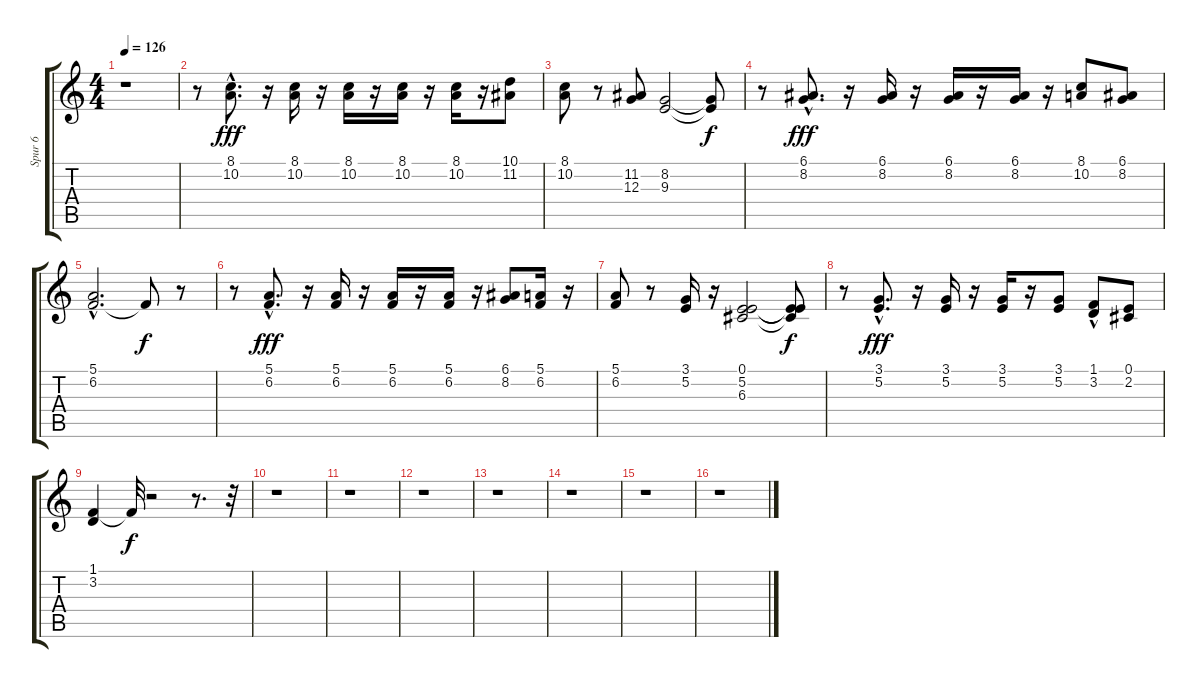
\track ("Spur 6" "Spur 6") {instrument accordion}
\staff {score tabs}
\tuning (E4 B3 G3 D3 A2 E2) {hide}
\ts (4 4)
\tempo 126
\clef g2
\ks c
r.1{dy fff instrument accordion} |
r.8 (8.1{hac} 10.2).8{d} r.16 (8.1 10.2).16 r.16 (8.1 10.2).16 r.16 (8.1 10.2).16 r.16 (8.1 10.2).16 r.16 (10.1 11.2).8 |
(8.1 10.2).8 r.8 (11.2 12.3).8 (8.2 9.3).2 (8.2{t} 9.3{t}).8{dy f} |
r.8 (6.1{hac} 8.2{hac}).8{d dy fff} r.16 (6.1 8.2).16 r.16 (6.1 8.2).16 r.16 (6.1 8.2).16 r.16 (8.1 10.2).8 (6.1 8.2).8 |
(5.1{hac} 6.2{hac}).2{d} 6.2{t}.8{dy f} r.8 |
r.8 (5.1 6.2{hac}).8{d dy fff} r.16 (5.1 6.2).16 r.16 (5.1 6.2).16 r.16 (5.1 6.2).16 r.16 (6.1 8.2).8 (5.1 6.2).16 r.16 |
(5.1 6.2).8 r.8 (3.1 5.2).16 r.16 (0.1 5.2 6.3).2 (0.1{t} 5.2{t} 6.3{t}).8{dy f} |
r.8 (3.1{hac} 5.2{hac}).8{d dy fff} r.16 (3.1 5.2).16 r.16 (3.1 5.2).16 r.16 (3.1 5.2).8 (1.1 3.2{hac}).8 (0.1 2.2).8 |
(1.1 3.2).4 1.1{t}.32{dy f} r.2 r.8{d} r.32 |
r.1 |
r.1 |
r.1 |
r.1 |
r.1 |
r.1 |
r.1
